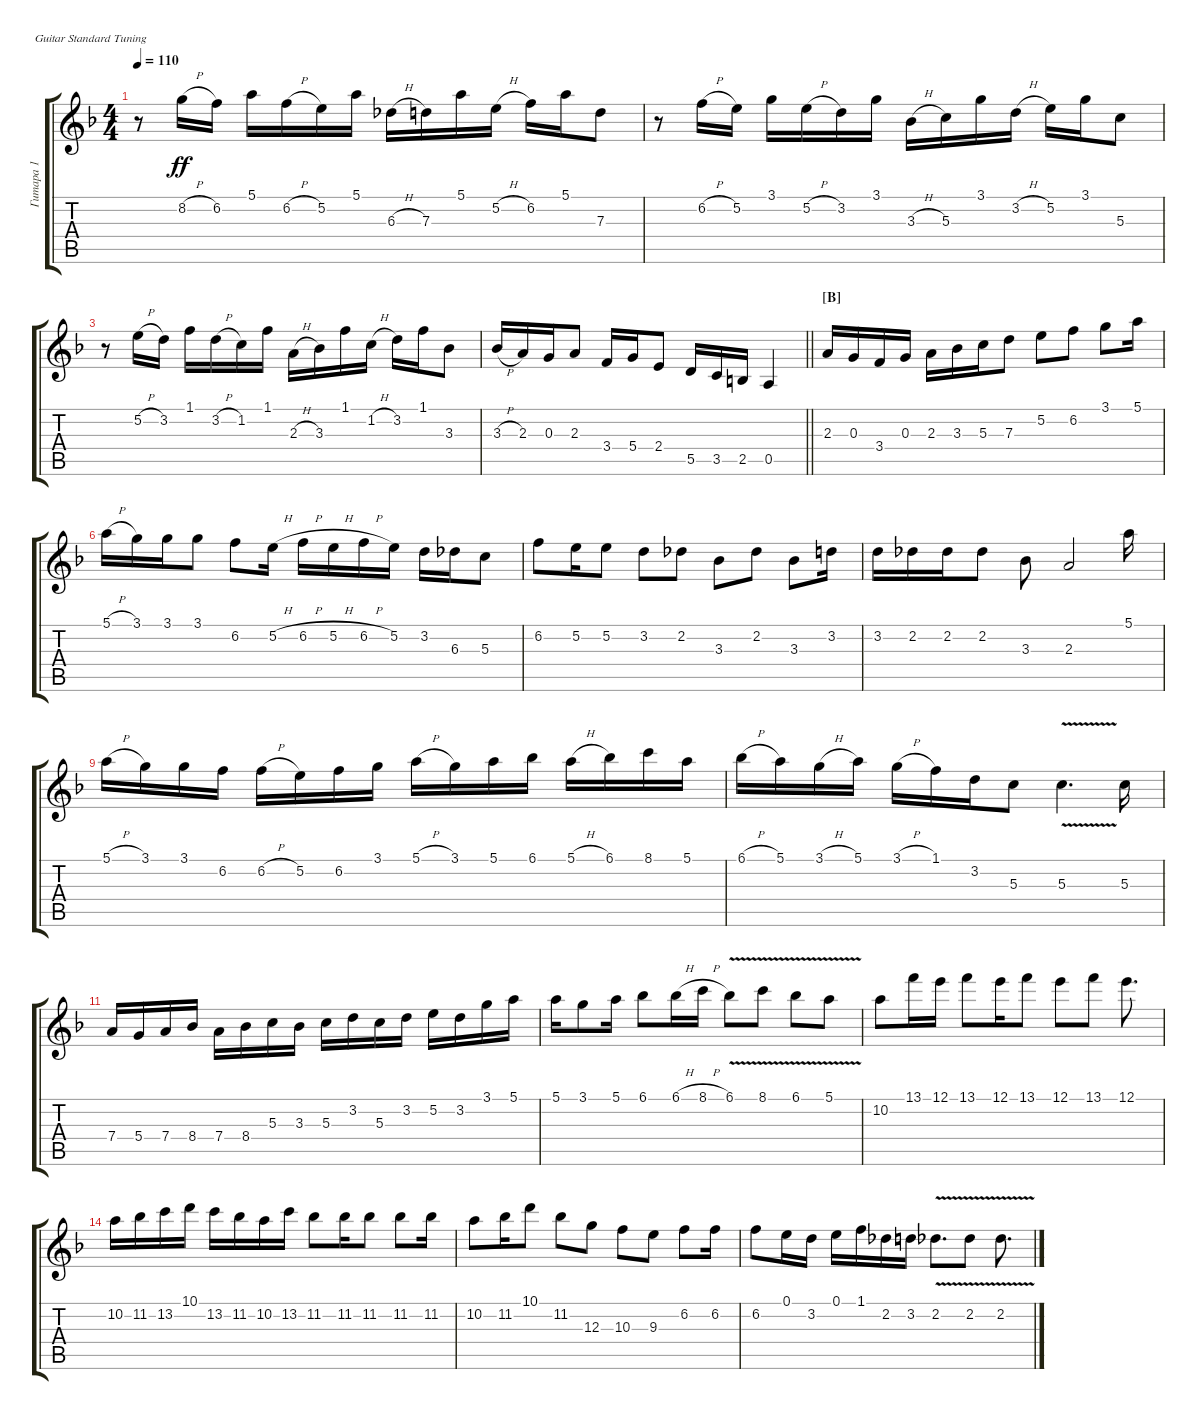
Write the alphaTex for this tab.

\bracketExtendMode groupsimilarinstruments
\multiTrackTrackNamePolicy hidden
\firstSystemTrackNameMode fullname
\otherSystemsTrackNameMode fullname
\otherSystemsTrackNameOrientation horizontal
\defaultBarNumberDisplay FirstOfSystem
\track ("Гитара 1" "N-Gt") {instrument acousticguitarnylon}
\staff {score tabs}
\tuning (E4 B3 G3 D3 A2 E2)
\ts (4 4)
\tempo 110
\clef g2
\ks dminor
r.8{dy ff} 8.2{h}.16 6.2.16 5.1.16 6.2{h}.16 5.2.16 5.1.16 6.3{h}.16 7.3.16 5.1.16 5.2{h}.16 6.2.16 5.1.16 7.3.8 |
r.8 6.2{h}.16 5.2.16 3.1.16 5.2{h}.16 3.2.16 3.1.16 3.3{h}.16 5.3.16 3.1.16 3.2{h}.16 5.2.16 3.1.16 5.3.8 |
r.8 5.2{h}.16 3.2.16 1.1.16 3.2{h}.16 1.2.16 1.1.16 2.3{h}.16 3.3.16 1.1.16 1.2{h}.16 3.2.16 1.1.16 3.3.8 |
\barLineRight lightlight
3.3{h}.16 2.3.16 0.3.16 2.3.8 3.4.16 5.4.16 2.4.8 5.5.16 3.5.16 2.5.16 0.5.4 |
\section ("B" "")
2.3.16 0.3.16 3.4.16 0.3.16 2.3.16 3.3.16 5.3.16 7.3.8 5.2.8 6.2.8 3.1.8 5.1.16 |
5.1{h}.16 3.1.16 3.1.16 3.1.8 6.2.8 5.2{h}.16 6.2{h}.16 5.2{h}.16 6.2{h}.16 5.2.16 3.2.16 6.3.16 5.3.8 |
6.2.8 5.2.16 5.2.8 3.2.8 2.2.8 3.3.8 2.2.8 3.3.8 3.2.16 |
3.2.16 2.2.16 2.2.16 2.2.8 3.3.8 2.3.2 5.1.16 |
\scale
0.417648 5.1{h}.16 3.1.16 3.1.16 6.2.16 6.2{h}.16 5.2.16 6.2.16 3.1.16 5.1{h}.16 3.1.16 5.1.16 6.1.16 5.1{h}.16 6.1.16 8.1.16 5.1.16 |
\scale
0.269824 6.1{h}.16 5.1.16 3.1{h}.16 5.1.16 3.1{h}.16 1.1.16 3.2.16 5.3.8 5.3{v}.4{d} 5.3.16 |
\scale
0.312778 7.4.16 5.4.16 7.4.16 8.4.16 7.4.16 8.4.16 5.3.16 3.3.16 5.3.16 3.2.16 5.3.16 3.2.16 5.2.16 3.2.16 3.1.16 5.1.16 |
5.1.16 3.1.8 5.1.16 6.1.8 6.1{h}.16 8.1{h}.16 6.1{v}.8 8.1{v}.8 6.1{v}.8 5.1{v}.8 |
10.2.8 13.1.16 12.1.16 13.1.8 12.1.16 13.1.8 12.1.8 13.1.8 12.1.8{d} |
10.2.16 11.2.16 13.2.16 10.1.16 13.2.16 11.2.16 10.2.16 13.2.16 11.2.8 11.2.16 11.2.8 11.2.8 11.2.16 |
10.2.8 11.2.16 10.1.8 11.2.8 12.3.8 10.3.8 9.3.8 6.2.8 6.2.16 |
6.2.8 0.1.16 3.2.16 0.1.16 1.1.16 2.2.16 3.2.16 2.2{v}.8{d} 2.2{v}.8 2.2{v}.8{d}
